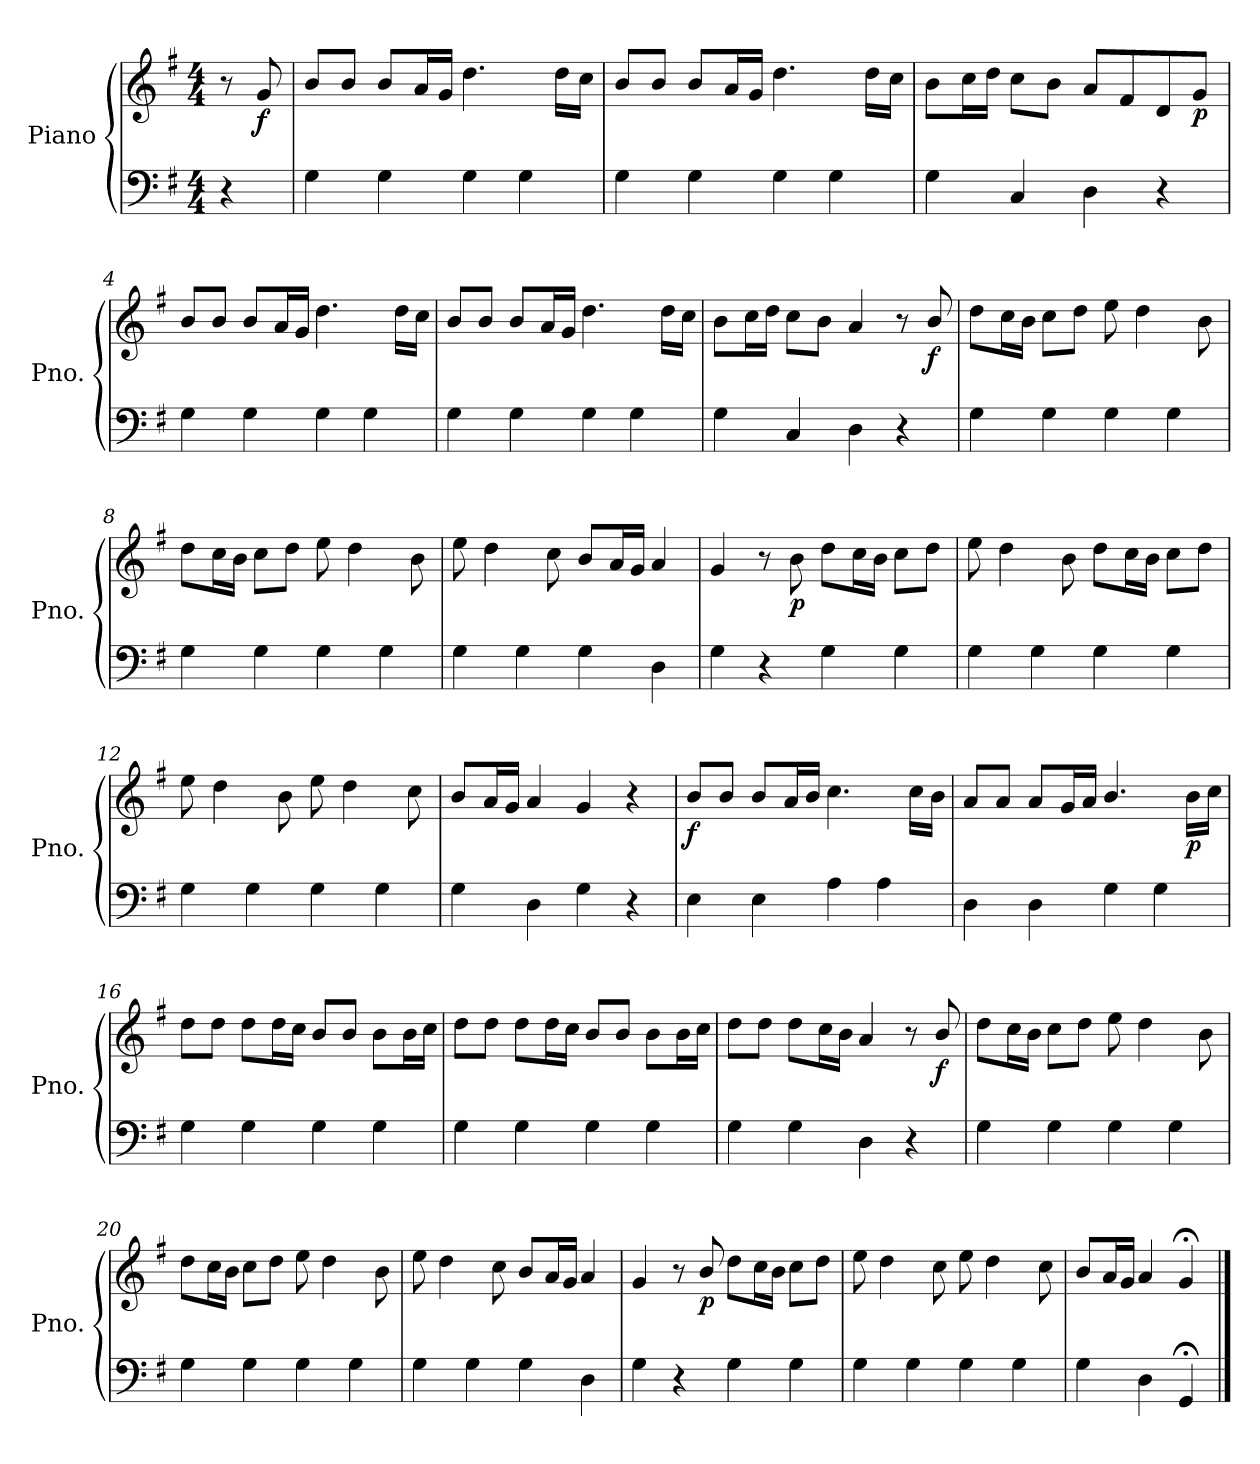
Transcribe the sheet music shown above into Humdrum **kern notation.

**kern	**kern	**dynam
*part1	*part1	*part1
*staff2	*staff1	*staff1/2
*I"Piano	*	*
*I'Pno.	*	*
*clefF4	*clefG2	*
*k[f#]	*k[f#]	*
*M4/4	*M4/4	*
=	=	=
4r	8r	.
!	!	!LO:DY:b
.	8g/	f
=1	=1	=1
4G\	8b/L	.
.	8b/J	.
4G\	8b/L	.
.	16a/L	.
.	16g/JJ	.
4G\	4.dd\	.
4G\	.	.
.	16dd\LL	.
.	16cc\JJ	.
=2	=2	=2
4G\	8b/L	.
.	8b/J	.
4G\	8b/L	.
.	16a/L	.
.	16g/JJ	.
4G\	4.dd\	.
4G\	.	.
.	16dd\LL	.
.	16cc\JJ	.
=3	=3	=3
4G\	8b\L	.
.	16cc\L	.
.	16dd\JJ	.
4C/	8cc\L	.
.	8b\J	.
4D\	8a/L	.
.	8f#/	.
4r	8d/	.
!	!	!LO:DY:b
.	8g/J	p
=4	=4	=4
4G\	8b/L	.
.	8b/J	.
4G\	8b/L	.
.	16a/L	.
.	16g/JJ	.
4G\	4.dd\	.
4G\	.	.
.	16dd\LL	.
.	16cc\JJ	.
!!LO:LB:g=z
=5	=5	=5
4G\	8b/L	.
.	8b/J	.
4G\	8b/L	.
.	16a/L	.
.	16g/JJ	.
4G\	4.dd\	.
4G\	.	.
.	16dd\LL	.
.	16cc\JJ	.
=6	=6	=6
4G\	8b\L	.
.	16cc\L	.
.	16dd\JJ	.
4C/	8cc\L	.
.	8b\J	.
4D\	4a/	.
4r	8r	.
!	!	!LO:DY:b
.	8b/	f
=7	=7	=7
4G\	8dd\L	.
.	16cc\L	.
.	16b\JJ	.
4G\	8cc\L	.
.	8dd\J	.
4G\	8ee\	.
.	4dd\	.
4G\	.	.
.	8b\	.
=8	=8	=8
4G\	8dd\L	.
.	16cc\L	.
.	16b\JJ	.
4G\	8cc\L	.
.	8dd\J	.
4G\	8ee\	.
.	4dd\	.
4G\	.	.
.	8b\	.
=9	=9	=9
4G\	8ee\	.
.	4dd\	.
4G\	.	.
.	8cc\	.
4G\	8b/L	.
.	16a/L	.
.	16g/JJ	.
4D\	4a/	.
!!LO:LB:g=z
=10	=10	=10
4G\	4g/	.
4r	8r	.
!	!	!LO:DY:b
.	8b\	p
4G\	8dd\L	.
.	16cc\L	.
.	16b\JJ	.
4G\	8cc\L	.
.	8dd\J	.
=11	=11	=11
4G\	8ee\	.
.	4dd\	.
4G\	.	.
.	8b\	.
4G\	8dd\L	.
.	16cc\L	.
.	16b\JJ	.
4G\	8cc\L	.
.	8dd\J	.
=12	=12	=12
4G\	8ee\	.
.	4dd\	.
4G\	.	.
.	8b\	.
4G\	8ee\	.
.	4dd\	.
4G\	.	.
.	8cc\	.
=13	=13	=13
4G\	8b/L	.
.	16a/L	.
.	16g/JJ	.
4D\	4a/	.
4G\	4g/	.
4r	4r	.
=14	=14	=14
!	!	!LO:DY:b
4E\	8b/L	f
.	8b/J	.
4E\	8b/L	.
.	16a/L	.
.	16b/JJ	.
4A\	4.cc\	.
4A\	.	.
.	16cc\LL	.
.	16b\JJ	.
!!LO:LB:g=z
=15	=15	=15
4D\	8a/L	.
.	8a/J	.
4D\	8a/L	.
.	16g/L	.
.	16a/JJ	.
4G\	4.b/	.
4G\	.	.
!	!	!LO:DY:b
.	16b\LL	p
.	16cc\JJ	.
=16	=16	=16
4G\	8dd\L	.
.	8dd\J	.
4G\	8dd\L	.
.	16dd\L	.
.	16cc\JJ	.
4G\	8b/L	.
.	8b/J	.
4G\	8b\L	.
.	16b\L	.
.	16cc\JJ	.
=17	=17	=17
4G\	8dd\L	.
.	8dd\J	.
4G\	8dd\L	.
.	16dd\L	.
.	16cc\JJ	.
4G\	8b/L	.
.	8b/J	.
4G\	8b\L	.
.	16b\L	.
.	16cc\JJ	.
=18	=18	=18
4G\	8dd\L	.
.	8dd\J	.
4G\	8dd\L	.
.	16cc\L	.
.	16b\JJ	.
4D\	4a/	.
4r	8r	.
!	!	!LO:DY:b
.	8b/	f
=19	=19	=19
4G\	8dd\L	.
.	16cc\L	.
.	16b\JJ	.
4G\	8cc\L	.
.	8dd\J	.
4G\	8ee\	.
.	4dd\	.
4G\	.	.
.	8b\	.
!!LO:LB:g=z
=20	=20	=20
4G\	8dd\L	.
.	16cc\L	.
.	16b\JJ	.
4G\	8cc\L	.
.	8dd\J	.
4G\	8ee\	.
.	4dd\	.
4G\	.	.
.	8b\	.
=21	=21	=21
4G\	8ee\	.
.	4dd\	.
4G\	.	.
.	8cc\	.
4G\	8b/L	.
.	16a/L	.
.	16g/JJ	.
4D\	4a/	.
=22	=22	=22
4G\	4g/	.
4r	8r	.
!	!	!LO:DY:b
.	8b/	p
4G\	8dd\L	.
.	16cc\L	.
.	16b\JJ	.
4G\	8cc\L	.
.	8dd\J	.
=23	=23	=23
4G\	8ee\	.
.	4dd\	.
4G\	.	.
.	8cc\	.
4G\	8ee\	.
.	4dd\	.
4G\	.	.
.	8cc\	.
=24	=24	=24
4G\	8b/L	.
.	16a/L	.
.	16g/JJ	.
4D\	4a/	.
4GG;</	4g;</	.
==	==	==
*-	*-	*-
